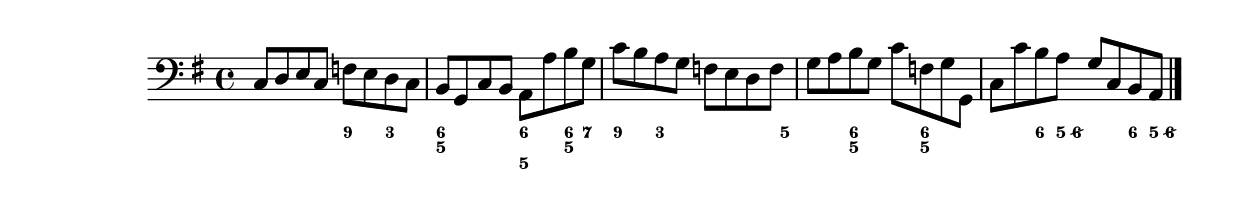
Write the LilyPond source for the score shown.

\score {
  <<
  \relative c {
    \clef "bass"
    \key g \major
    \time 4/4

    c8 d e c f e d c
    b g c b a a' b g
    c b a g f e d f
    g a b g c f, g g,
    c c' b a g c, b a
    \bar "|."
  }
  \figures {
    \bassFigureStaffAlignmentDown
    r2 <9>4 <3>
    <6 5> <_> <6_5> <6 5>8 <7>
    <9>4 <3> r4.. <5>16
    r4 <6 5> r8 <6 5> r4
    r <6>8 <5>16 <6/> r4 <6>8 <5>16 <6/>
  }
  >>
}
